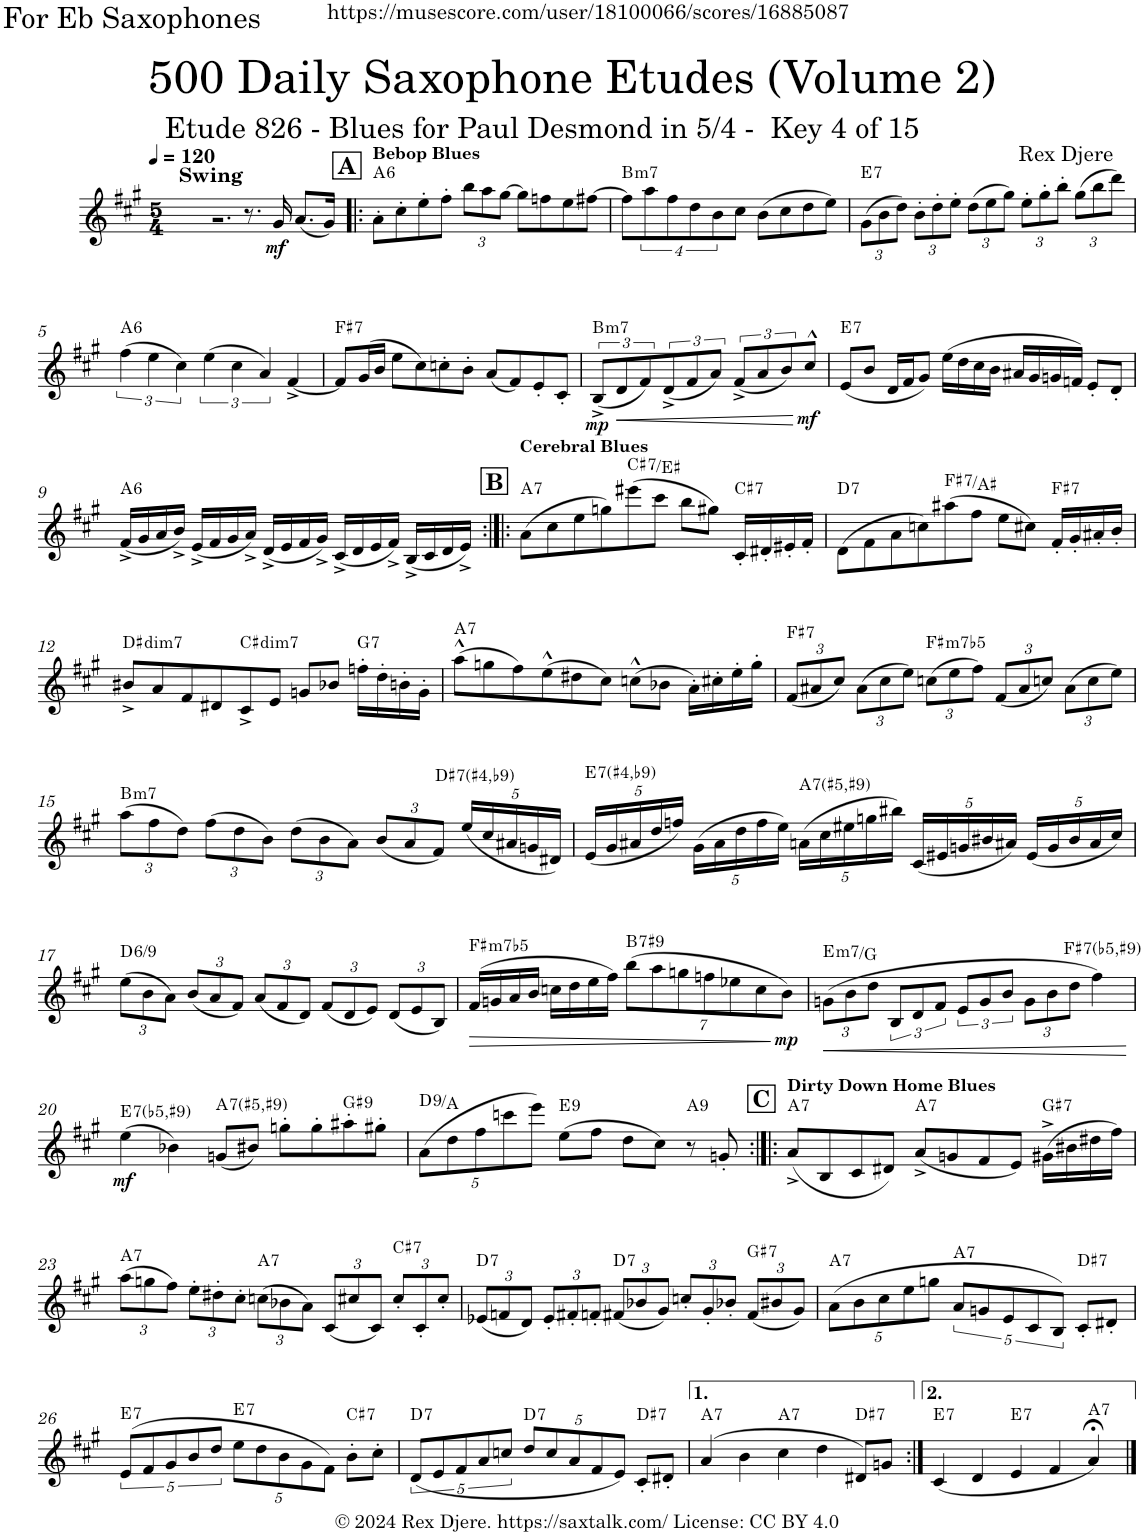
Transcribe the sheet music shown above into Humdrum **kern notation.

**kern	**dynam	**harte
*part1	*part1	*part1
*staff1	*staff1	*
*I"Alto Saxophone	*	*
*I'A. Sax.	*	*
*clefG2	*	*
*Trd5c9	*	*
*k[f#c#g#]	*	*
*M5/4	*	*
*MM120	*	*
=1	=1	=1
!LO:TX:a:B:t=Swing	!	!
2.rg	.	.
8.r	.	.
!	!LO:DY:b	!
16g#/	mf	.
(8.a/L	.	.
16g#/Jk)	.	.
!!LO:REH:place=s1:a:B:cj:fs=14:t=A
=2!|:	=2!|:	=2!|:
!LO:TX:a:B:t=Bebop Blues	!	!LO:H:kt=6
8a'\L	.	A:maj6
8cc#'\	.	.
8ee'\	.	.
8ff#'\J	.	.
*Xbrackettup	*	*
12bb\L	.	.
12aa\	.	.
[12gg#\J	.	.
8gg#\L]	.	.
8ffn\	.	.
8ee\	.	.
[8ff#X\J	.	.
=3	=3	=3
!	!	!LO:H:kt=m7
8ff#\L]	.	B:min7
8aa\	.	.
8ff#\	.	.
8dd\	.	.
8b\	.	.
8cc#\J	.	.
(8b\L	.	.
8cc#\	.	.
8dd\	.	.
8ee\J)	.	.
=4	=4	=4
!	!	!LO:H:kt=7
(12g#\L	.	E:7
12b\	.	.
12dd\J)	.	.
12b'\L	.	.
12dd'\	.	.
12ee'\J	.	.
(12dd\L	.	.
12ee\	.	.
12gg#\J)	.	.
12ee'\L	.	.
12gg#'\	.	.
12bb'\J	.	.
(12gg#\L	.	.
12bb\	.	.
12ddd\J)	.	.
!!LO:LB:g=z
=5	=5	=5
*brackettup	*	*
!	!	!LO:H:kt=6
(6ff#\	.	A:maj6
6ee\	.	.
6cc#\)	.	.
(6ee\	.	.
6cc#\	.	.
6a/)	.	.
[4f#^/	.	.
=6	=6	=6
!	!	!LO:H:kt=7
8f#/L]	.	F#:7
(16g#/L	.	.
16b/JJ	.	.
8ee\L	.	.
8cc#\)	.	.
8ccn'\	.	.
8b'\J	.	.
(8a/L	.	.
8f#/)	.	.
8e'/	.	.
8c#'/J	.	.
=7	=7	=7
!	!LO:DY:b	!LO:H:kt=m7
(8B^/L	mp	B:min7
!	!LO:HP:b	!
8d/	<	.
8f#/)	.	.
(8d^/	.	.
8f#/	.	.
8a/J)	.	.
(8f#^/L	.	.
8a/	.	.
8b/)	.	.
!	!LO:DY:n=1:b	!
8cc#^^/J	[ mf	.
=8	=8	=8
!	!	!LO:H:kt=7
(8e/L	.	E:7
8b/J	.	.
16d/LL	.	.
16f#/J	.	.
8g#/J)	.	.
(16ee\LL	.	.
16dd\	.	.
16cc#\	.	.
16b\JJ	.	.
16a#X/LL	.	.
16g#/	.	.
16gn/	.	.
16fn/JJ)	.	.
8e'/L	.	.
8d'/J	.	.
!!LO:LB:g=z
=9	=9	=9
!	!	!LO:H:kt=6
(16f#^/LL	.	A:maj6
16g#/	.	.
16a/	.	.
16b^/JJ)	.	.
(16e^/LL	.	.
16f#/	.	.
16g#/	.	.
16a^/JJ)	.	.
(16d^/LL	.	.
16e/	.	.
16f#/	.	.
16g#^/JJ)	.	.
(16c#^/LL	.	.
16d/	.	.
16e/	.	.
16f#^/JJ)	.	.
(16B^/LL	.	.
16c#/	.	.
16d/	.	.
16e^/JJ)	.	.
!!LO:REH:place=s1:a:B:cj:fs=14:t=B
=10:|!|:	=10:|!|:	=10:|!|:
!LO:TX:a:B:t=Cerebral Blues	!	!LO:H:kt=7
(8a\L	.	A:7
8cc#\	.	.
8ee\	.	.
8ggn\)	.	.
!	!	!LO:H:kt=7
(8eee#X\	.	C#:7/3
8ccc#\J	.	.
8bb\L	.	.
8gg#X\J)	.	.
!	!	!LO:H:kt=7
16c#'/LL	.	C#:7
16d#X'/	.	.
16e#X'/	.	.
16f#'/JJ	.	.
=11	=11	=11
!	!	!LO:H:kt=7
(8d\L	.	D:7
8f#\	.	.
8a\	.	.
8ccn\)	.	.
!	!	!LO:H:kt=7
(8aa#X\	.	F#:7/3
8ff#\J	.	.
8ee\L	.	.
8cc#X\J)	.	.
!	!	!LO:H:kt=7
16f#'/LL	.	F#:7
16g#'/	.	.
16a#X'/	.	.
16b'/JJ	.	.
!!LO:LB:g=z
=12	=12	=12
*k[f#c#g#]	*	*
!	!	!LO:H:kt=dim7
8b#X^/L	.	D#:dim7
8a/	.	.
8f#/	.	.
8d#X/	.	.
!	!	!LO:H:kt=dim7
8c#^/	.	C#:dim7
8e/J	.	.
8gn/L	.	.
8b-X/J	.	.
!	!	!LO:H:kt=7
16ffn'\LL	.	G:7
16dd'\	.	.
16bn'\	.	.
16g'\JJ	.	.
=13	=13	=13
!	!	!LO:H:kt=7
(8aa^^\L	.	A:7
8ggn\	.	.
8ff#\)	.	.
(8ee^^\	.	.
8dd#X\	.	.
8cc#\J)	.	.
(8ccn^^\L	.	.
8b-X\J	.	.
16a'\LL)	.	.
16cc#X'\	.	.
16ee'\	.	.
16gg'\JJ	.	.
=14	=14	=14
*Xbrackettup	*	*
!	!	!LO:H:kt=7
(12f#/L	.	F#:7
12a#X/	.	.
12cc#/J)	.	.
(12a#\L	.	.
12cc#\	.	.
12ee\J)	.	.
!	!	!LO:H:kt=m7b5
(12ccn\L	.	F#:hdim7
12ee\	.	.
12ff#\J)	.	.
(12f#/L	.	.
12a#/	.	.
12ccn/J)	.	.
(12a#\L	.	.
12cc\	.	.
12ee\J)	.	.
!!LO:LB:g=z
=15	=15	=15
!	!	!LO:H:kt=m7
(12aa\L	.	B:min7
12ff#\	.	.
12dd\J)	.	.
(12ff#\L	.	.
12dd\	.	.
12b\J)	.	.
(12dd\L	.	.
12b\	.	.
12a\J)	.	.
(12b/L	.	.
12a/	.	.
12f#/J)	.	.
!	!	!LO:H:kt=7
(20ee/LL	.	D#:7(#4,b9)
20cc#/	.	.
20a#X/	.	.
20gn/	.	.
20d#X/JJ)	.	.
=16	=16	=16
!	!	!LO:H:kt=7
(20e/LL	.	E:7(#4,b9)
20g#/	.	.
20a#X/	.	.
20dd/	.	.
20ffn/JJ)	.	.
(20g#\LL	.	.
20a#\	.	.
20dd\	.	.
20ff\	.	.
20ee\JJ)	.	.
!	!	!LO:H:kt=7
(20an\LL	.	A:(3,#5,b7,#9)
20cc#\	.	.
20ee#X\	.	.
20ggn\	.	.
20bb#X\JJ)	.	.
(20c#/LL	.	.
20e#X/	.	.
20gn/	.	.
20b#X/	.	.
20a#X/JJ)	.	.
(20e#/LL	.	.
20g/	.	.
20b#/	.	.
20a#/	.	.
20cc#/JJ)	.	.
!!LO:LB:g=z
=17	=17	=17
!	!	!LO:H:kt=/6
(12ee\L	.	D:maj6(9)
12b\	.	.
12a\J)	.	.
(12b/L	.	.
12a/	.	.
12f#/J)	.	.
(12a/L	.	.
12f#/	.	.
12d/J)	.	.
(12f#/L	.	.
12d/	.	.
12e/J)	.	.
(12d/L	.	.
12e/	.	.
12B/J)	.	.
=18	=18	=18
!	!LO:HP:b	!LO:H:kt=m7b5
(16f#/LL	>	F#:hdim7
16gn/	.	.
16a/	.	.
16b/JJ	.	.
16ccn\LL	.	.
16dd\	.	.
16ee\	.	.
16ff#\JJ)	.	.
!	!	!LO:H:kt=7
(28%3bb\L	.	B:7(#9)
28%3aa\	.	.
28%3ggn\	.	.
28%3ffn\	.	.
28%3ee-X\	.	.
28%3cc\	.	.
!	!LO:DY:n=1:b	!
28%3b\J)	] mp	.
=19	=19	=19
!	!LO:HP:b	!LO:H:kt=m7
(12gn\L	<	E:min7/b3
12b\	.	.
12dd\J	.	.
*brackettup	*	*
12B/L	.	.
12d/	.	.
12f#/J	.	.
12e/L	.	.
12g/	.	.
12b/J	.	.
*Xbrackettup	*	*
12g\L	.	.
12b\	.	.
12dd\J	.	.
!	!	!LO:H:kt=7
4ff#\)	.	F#:(3,b5,b7,#9)
.	[	.
!!LO:LB:g=z
=20	=20	=20
*k[f#c#g#]	*	*
!	!LO:DY:b	!LO:H:kt=7
(4ee\	mf	E:(3,b5,b7,#9)
4b-X\)	.	.
!	!	!LO:H:kt=7
(8gn/L	.	A:(3,#5,b7,#9)
8b#X/J)	.	.
8ggn'\L	.	.
8gg'\	.	.
!	!	!LO:H:kt=9
8aa#X'\	.	G#:9
8gg#X'\J	.	.
=21	=21	=21
!	!	!LO:H:kt=9
(10a\L	.	D:9/5
10dd\	.	.
10ff#\	.	.
10cccn\	.	.
10eee\J)	.	.
!	!	!LO:H:kt=9
(8ee\L	.	E:9
8ff#\J	.	.
8dd\L	.	.
8cc#\J)	.	.
!	!	!LO:H:kt=9
8r	.	A:9
8gn'/	.	.
!!LO:REH:place=s1:a:B:cj:fs=14:t=C
=22:|!|:	=22:|!|:	=22:|!|:
!LO:TX:a:B:t=Dirty Down Home Blues	!	!LO:H:kt=7
(8a^/L	.	A:7
8B/	.	.
8c#/	.	.
8d#X/J)	.	.
!	!	!LO:H:kt=7
(8a^/L	.	A:7
8gn/	.	.
8f#/	.	.
8e/J)	.	.
!	!	!LO:H:kt=7
(16g#X^\LL	.	G#:7
16b#X\	.	.
16dd#X\	.	.
16ff#\JJ)	.	.
!!LO:LB:g=z
=23	=23	=23
!	!	!LO:H:kt=7
(12aa\L	.	A:7
12ggn\	.	.
12ff#\J)	.	.
12ee'\L	.	.
12dd#X'\	.	.
12cc#'\J	.	.
!	!	!LO:H:kt=7
(12ccn\L	.	A:7
12b-X\	.	.
12a\J)	.	.
(12c#/L	.	.
12cc#X/	.	.
12c#/J)	.	.
!	!	!LO:H:kt=7
12cc#'/L	.	C#:7
12c#'/	.	.
12cc#'/J	.	.
=24	=24	=24
!	!	!LO:H:kt=7
(12e-X/L	.	D:7
12fn/	.	.
12d/J)	.	.
12e-'/L	.	.
12f#X'/	.	.
12fn'/J	.	.
!	!	!LO:H:kt=7
(12f#X/L	.	D:7
12b-X/	.	.
12g#/J)	.	.
12ccn'/L	.	.
12g#'/	.	.
12b-X'/J	.	.
!	!	!LO:H:kt=7
(12f#/L	.	G#:7
12b#X/	.	.
12g#/J)	.	.
=25	=25	=25
!	!	!LO:H:kt=7
(10a\L	.	A:7
10b\	.	.
10cc#\	.	.
10ee\	.	.
10ggn\J	.	.
*brackettup	*	*
!	!	!LO:H:kt=7
10a/L	.	A:7
10gn/	.	.
10e/	.	.
10c#/	.	.
10B/J)	.	.
!	!	!LO:H:kt=7
8c#'/L	.	D#:7
8d#X'/J	.	.
!!LO:LB:g=z
=26	=26	=26
!	!	!LO:H:kt=7
(10e/L	.	E:7
10f#/	.	.
10g#/	.	.
10b/	.	.
10dd/J	.	.
*Xbrackettup	*	*
!	!	!LO:H:kt=7
10ee\L	.	E:7
10dd\	.	.
10b\	.	.
10g#\	.	.
10f#\J)	.	.
!	!	!LO:H:kt=7
8b'\L	.	C#:7
8cc#'\J	.	.
=27	=27	=27
*brackettup	*	*
!	!	!LO:H:kt=7
(10d/L	.	D:7
10e/	.	.
10f#/	.	.
10a/	.	.
10ccn/J	.	.
*Xbrackettup	*	*
!	!	!LO:H:kt=7
10dd/L	.	D:7
10cc/	.	.
10a/	.	.
10f#/	.	.
10e/J)	.	.
!	!	!LO:H:kt=7
8c#'/L	.	D#:7
8d#X'/J	.	.
=28	=28	=28
!	!	!LO:H:kt=7
(4a/	.	A:7
4b\	.	.
!	!	!LO:H:kt=7
4cc#\	.	A:7
4dd\	.	.
!	!	!LO:H:kt=7
8d#X/L)	.	D#:7
8gn/J	.	.
=29:|!	=29:|!	=29:|!
!	!	!LO:H:kt=7
(4c#/	.	E:7
4d/	.	.
!	!	!LO:H:kt=7
4e/	.	E:7
4f#/	.	.
!	!	!LO:H:kt=7
4a;</)	.	A:7
==	==	==
*-	*-	*-
